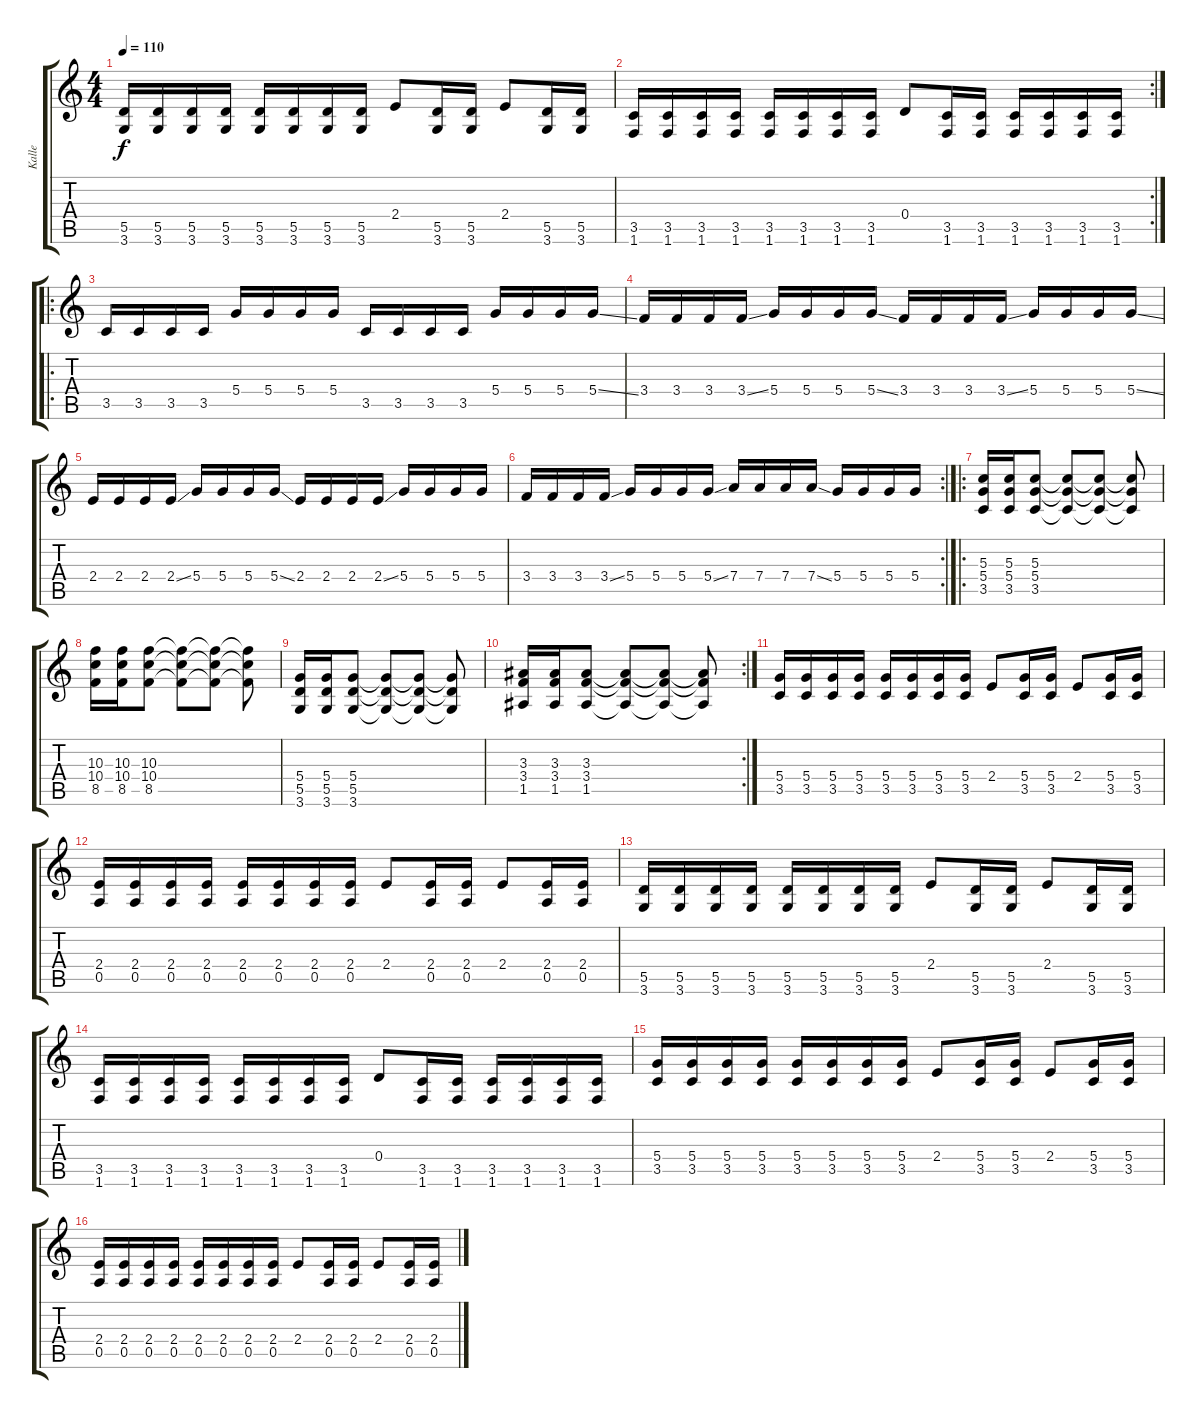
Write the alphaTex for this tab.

\track ("Kalle" "Kalle") {instrument distortionguitar}
\staff {score tabs}
\tuning (E4 B3 G3 D3 A2 E2) {hide}
\ts (4 4)
\tempo 110
\clef g2
\ks c
(5.5 3.6).16{dy f} (5.5 3.6).16 (5.5 3.6).16 (5.5 3.6).16 (5.5 3.6).16 (5.5 3.6).16 (5.5 3.6).16 (5.5 3.6).16 2.4.8 (5.5 3.6).16 (5.5 3.6).16 2.4.8 (5.5 3.6).16 (5.5 3.6).16 |
\rc 2
(3.5 1.6).16 (3.5 1.6).16 (3.5 1.6).16 (3.5 1.6).16 (3.5 1.6).16 (3.5 1.6).16 (3.5 1.6).16 (3.5 1.6).16 0.4.8 (3.5 1.6).16 (3.5 1.6).16 (3.5 1.6).16 (3.5 1.6).16 (3.5 1.6).16 (3.5 1.6).16 |
\ro
3.5.16 3.5.16 3.5.16 3.5.16 5.4.16 5.4.16 5.4.16 5.4.16 3.5.16 3.5.16 3.5.16 3.5.16 5.4.16 5.4.16 5.4.16 5.4{ss}.16 |
3.4.16 3.4.16 3.4.16 3.4{ss}.16 5.4.16 5.4.16 5.4.16 5.4{ss}.16 3.4.16 3.4.16 3.4.16 3.4{ss}.16 5.4.16 5.4.16 5.4.16 5.4{ss}.16 |
2.4.16 2.4.16 2.4.16 2.4{ss}.16 5.4.16 5.4.16 5.4.16 5.4{ss}.16 2.4.16 2.4.16 2.4.16 2.4{ss}.16 5.4.16 5.4.16 5.4.16 5.4.16 |
\rc 2
3.4.16 3.4.16 3.4.16 3.4{ss}.16 5.4.16 5.4.16 5.4.16 5.4{ss}.16 7.4.16 7.4.16 7.4.16 7.4{ss}.16 5.4.16 5.4.16 5.4.16 5.4.16 |
\ro
(5.3 5.4 3.5).16 (5.3 5.4 3.5).16 (5.3 5.4 3.5).8 (5.3{t} 5.4{t} 3.5{t}).8 (5.3{t} 5.4{t} 3.5{t}).8 (5.3{t} 5.4{t} 3.5{t}).8 |
(10.3 10.4 8.5).16 (10.3 10.4 8.5).16 (10.3 10.4 8.5).8 (10.3{t} 10.4{t} 8.5{t}).8 (10.3{t} 10.4{t} 8.5{t}).8 (10.3{t} 10.4{t} 8.5{t}).8 |
(5.4 5.5 3.6).16 (5.4 5.5 3.6).16 (5.4 5.5 3.6).8 (5.4{t} 5.5{t} 3.6{t}).8 (5.4{t} 5.5{t} 3.6{t}).8 (5.4{t} 5.5{t} 3.6{t}).8 |
\rc 2
(3.3 3.4 1.5).16 (3.3 3.4 1.5).16 (3.3 3.4 1.5).8 (3.3{t} 3.4{t} 1.5{t}).8 (3.3{t} 3.4{t} 1.5{t}).8 (3.3{t} 3.4{t} 1.5{t}).8 |
(5.4 3.5).16 (5.4 3.5).16 (5.4 3.5).16 (5.4 3.5).16 (5.4 3.5).16 (5.4 3.5).16 (5.4 3.5).16 (5.4 3.5).16 2.4.8 (5.4 3.5).16 (5.4 3.5).16 2.4.8 (5.4 3.5).16 (5.4 3.5).16 |
(2.4 0.5).16 (2.4 0.5).16 (2.4 0.5).16 (2.4 0.5).16 (2.4 0.5).16 (2.4 0.5).16 (2.4 0.5).16 (2.4 0.5).16 2.4.8 (2.4 0.5).16 (2.4 0.5).16 2.4.8 (2.4 0.5).16 (2.4 0.5).16 |
(5.5 3.6).16 (5.5 3.6).16 (5.5 3.6).16 (5.5 3.6).16 (5.5 3.6).16 (5.5 3.6).16 (5.5 3.6).16 (5.5 3.6).16 2.4.8 (5.5 3.6).16 (5.5 3.6).16 2.4.8 (5.5 3.6).16 (5.5 3.6).16 |
(3.5 1.6).16 (3.5 1.6).16 (3.5 1.6).16 (3.5 1.6).16 (3.5 1.6).16 (3.5 1.6).16 (3.5 1.6).16 (3.5 1.6).16 0.4.8 (3.5 1.6).16 (3.5 1.6).16 (3.5 1.6).16 (3.5 1.6).16 (3.5 1.6).16 (3.5 1.6).16 |
(5.4 3.5).16 (5.4 3.5).16 (5.4 3.5).16 (5.4 3.5).16 (5.4 3.5).16 (5.4 3.5).16 (5.4 3.5).16 (5.4 3.5).16 2.4.8 (5.4 3.5).16 (5.4 3.5).16 2.4.8 (5.4 3.5).16 (5.4 3.5).16 |
(2.4 0.5).16 (2.4 0.5).16 (2.4 0.5).16 (2.4 0.5).16 (2.4 0.5).16 (2.4 0.5).16 (2.4 0.5).16 (2.4 0.5).16 2.4.8 (2.4 0.5).16 (2.4 0.5).16 2.4.8 (2.4 0.5).16 (2.4 0.5).16
